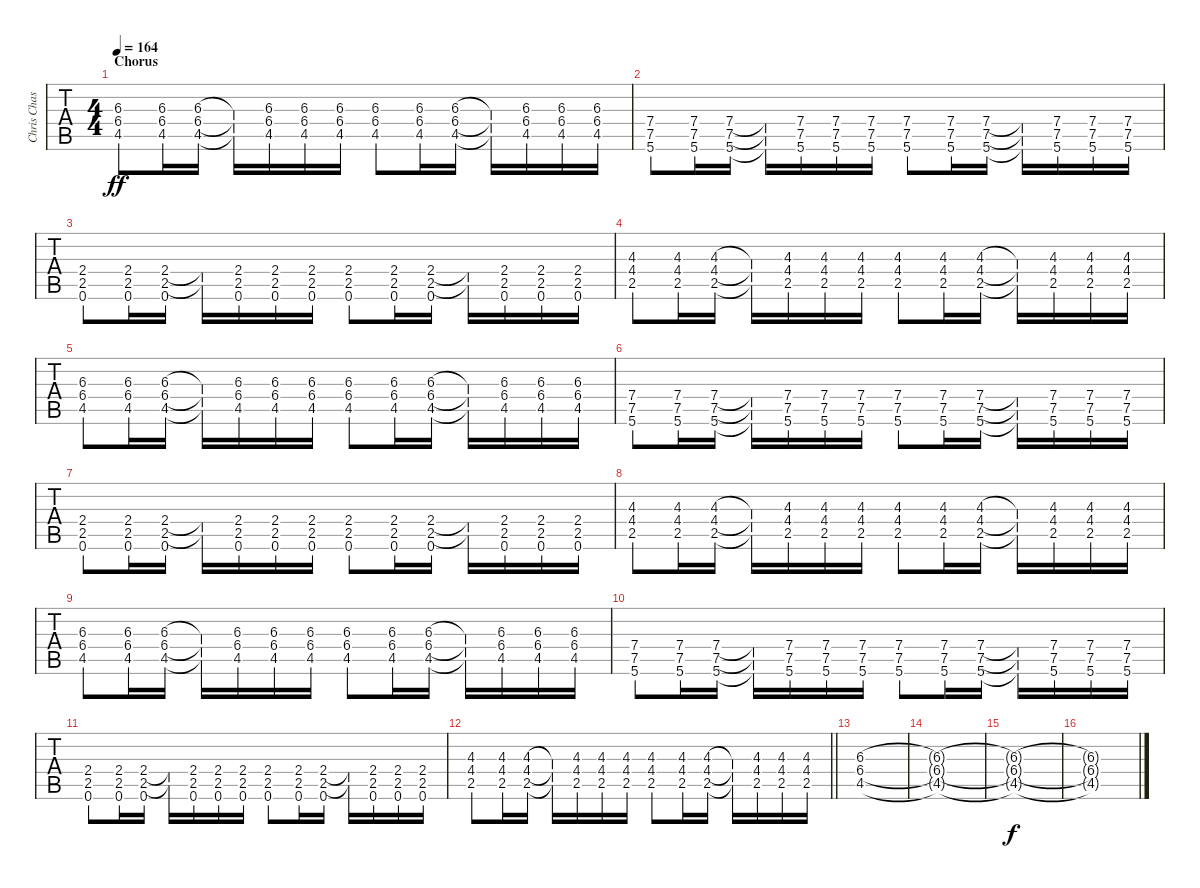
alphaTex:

\track ("Chris Chasse - Guitar" "Chris Chas") {instrument distortionguitar}
\staff {tabs}
\tuning (Eb4 Bb3 Gb3 Db3 Ab2 Eb2) {hide}
\ts (4 4)
\section ("" "Chorus")
\tempo 164
\clef g2
\ks eb
(6.3 6.4 4.5).8{dy ff} (6.3 6.4 4.5).16 (6.3 6.4 4.5).16 (6.3{t} 6.4{t} 4.5{t}).16 (6.3 6.4 4.5).16 (6.3 6.4 4.5).16 (6.3 6.4 4.5).16 (6.3 6.4 4.5).8 (6.3 6.4 4.5).16 (6.3 6.4 4.5).16 (6.3{t} 6.4{t} 4.5{t}).16 (6.3 6.4 4.5).16 (6.3 6.4 4.5).16 (6.3 6.4 4.5).16 |
(7.4 7.5 5.6).8 (7.4 7.5 5.6).16 (7.4 7.5 5.6).16 (7.4{t} 7.5{t} 5.6{t}).16 (7.4 7.5 5.6).16 (7.4 7.5 5.6).16 (7.4 7.5 5.6).16 (7.4 7.5 5.6).8 (7.4 7.5 5.6).16 (7.4 7.5 5.6).16 (7.4{t} 7.5{t} 5.6{t}).16 (7.4 7.5 5.6).16 (7.4 7.5 5.6).16 (7.4 7.5 5.6).16 |
(2.4 2.5 0.6).8 (2.4 2.5 0.6).16 (2.4 2.5 0.6).16 (2.4{t} 2.5{t}).16 (2.4 2.5 0.6).16 (2.4 2.5 0.6).16 (2.4 2.5 0.6).16 (2.4 2.5 0.6).8 (2.4 2.5 0.6).16 (2.4 2.5 0.6).16 (2.4{t} 2.5{t}).16 (2.4 2.5 0.6).16 (2.4 2.5 0.6).16 (2.4 2.5 0.6).16 |
(4.3 4.4 2.5).8 (4.3 4.4 2.5).16 (4.3 4.4 2.5).16 (4.3{t} 4.4{t} 2.5{t}).16 (4.3 4.4 2.5).16 (4.3 4.4 2.5).16 (4.3 4.4 2.5).16 (4.3 4.4 2.5).8 (4.3 4.4 2.5).16 (4.3 4.4 2.5).16 (4.3{t} 4.4{t} 2.5{t}).16 (4.3 4.4 2.5).16 (4.3 4.4 2.5).16 (4.3 4.4 2.5).16 |
(6.3 6.4 4.5).8 (6.3 6.4 4.5).16 (6.3 6.4 4.5).16 (6.3{t} 6.4{t} 4.5{t}).16 (6.3 6.4 4.5).16 (6.3 6.4 4.5).16 (6.3 6.4 4.5).16 (6.3 6.4 4.5).8 (6.3 6.4 4.5).16 (6.3 6.4 4.5).16 (6.3{t} 6.4{t} 4.5{t}).16 (6.3 6.4 4.5).16 (6.3 6.4 4.5).16 (6.3 6.4 4.5).16 |
(7.4 7.5 5.6).8 (7.4 7.5 5.6).16 (7.4 7.5 5.6).16 (7.4{t} 7.5{t} 5.6{t}).16 (7.4 7.5 5.6).16 (7.4 7.5 5.6).16 (7.4 7.5 5.6).16 (7.4 7.5 5.6).8 (7.4 7.5 5.6).16 (7.4 7.5 5.6).16 (7.4{t} 7.5{t} 5.6{t}).16 (7.4 7.5 5.6).16 (7.4 7.5 5.6).16 (7.4 7.5 5.6).16 |
(2.4 2.5 0.6).8 (2.4 2.5 0.6).16 (2.4 2.5 0.6).16 (2.4{t} 2.5{t}).16 (2.4 2.5 0.6).16 (2.4 2.5 0.6).16 (2.4 2.5 0.6).16 (2.4 2.5 0.6).8 (2.4 2.5 0.6).16 (2.4 2.5 0.6).16 (2.4{t} 2.5{t}).16 (2.4 2.5 0.6).16 (2.4 2.5 0.6).16 (2.4 2.5 0.6).16 |
(4.3 4.4 2.5).8 (4.3 4.4 2.5).16 (4.3 4.4 2.5).16 (4.3{t} 4.4{t} 2.5{t}).16 (4.3 4.4 2.5).16 (4.3 4.4 2.5).16 (4.3 4.4 2.5).16 (4.3 4.4 2.5).8 (4.3 4.4 2.5).16 (4.3 4.4 2.5).16 (4.3{t} 4.4{t} 2.5{t}).16 (4.3 4.4 2.5).16 (4.3 4.4 2.5).16 (4.3 4.4 2.5).16 |
(6.3 6.4 4.5).8 (6.3 6.4 4.5).16 (6.3 6.4 4.5).16 (6.3{t} 6.4{t} 4.5{t}).16 (6.3 6.4 4.5).16 (6.3 6.4 4.5).16 (6.3 6.4 4.5).16 (6.3 6.4 4.5).8 (6.3 6.4 4.5).16 (6.3 6.4 4.5).16 (6.3{t} 6.4{t} 4.5{t}).16 (6.3 6.4 4.5).16 (6.3 6.4 4.5).16 (6.3 6.4 4.5).16 |
(7.4 7.5 5.6).8 (7.4 7.5 5.6).16 (7.4 7.5 5.6).16 (7.4{t} 7.5{t} 5.6{t}).16 (7.4 7.5 5.6).16 (7.4 7.5 5.6).16 (7.4 7.5 5.6).16 (7.4 7.5 5.6).8 (7.4 7.5 5.6).16 (7.4 7.5 5.6).16 (7.4{t} 7.5{t} 5.6{t}).16 (7.4 7.5 5.6).16 (7.4 7.5 5.6).16 (7.4 7.5 5.6).16 |
(2.4 2.5 0.6).8 (2.4 2.5 0.6).16 (2.4 2.5 0.6).16 (2.4{t} 2.5{t}).16 (2.4 2.5 0.6).16 (2.4 2.5 0.6).16 (2.4 2.5 0.6).16 (2.4 2.5 0.6).8 (2.4 2.5 0.6).16 (2.4 2.5 0.6).16 (2.4{t} 2.5{t}).16 (2.4 2.5 0.6).16 (2.4 2.5 0.6).16 (2.4 2.5 0.6).16 |
\barLineRight lightlight
(4.3 4.4 2.5).8 (4.3 4.4 2.5).16 (4.3 4.4 2.5).16 (4.3{t} 4.4{t} 2.5{t}).16 (4.3 4.4 2.5).16 (4.3 4.4 2.5).16 (4.3 4.4 2.5).16 (4.3 4.4 2.5).8 (4.3 4.4 2.5).16 (4.3 4.4 2.5).16 (4.3{t} 4.4{t} 2.5{t}).16 (4.3 4.4 2.5).16 (4.3 4.4 2.5).16 (4.3 4.4 2.5).16 |
(6.3 6.4 4.5).1 |
(6.3{t} 6.4{t} 4.5{t}).1 |
(6.3{t} 6.4{t} 4.5{t}).1{dy f volume 0} |
(6.3{t} 6.4{t} 4.5{t}).1
